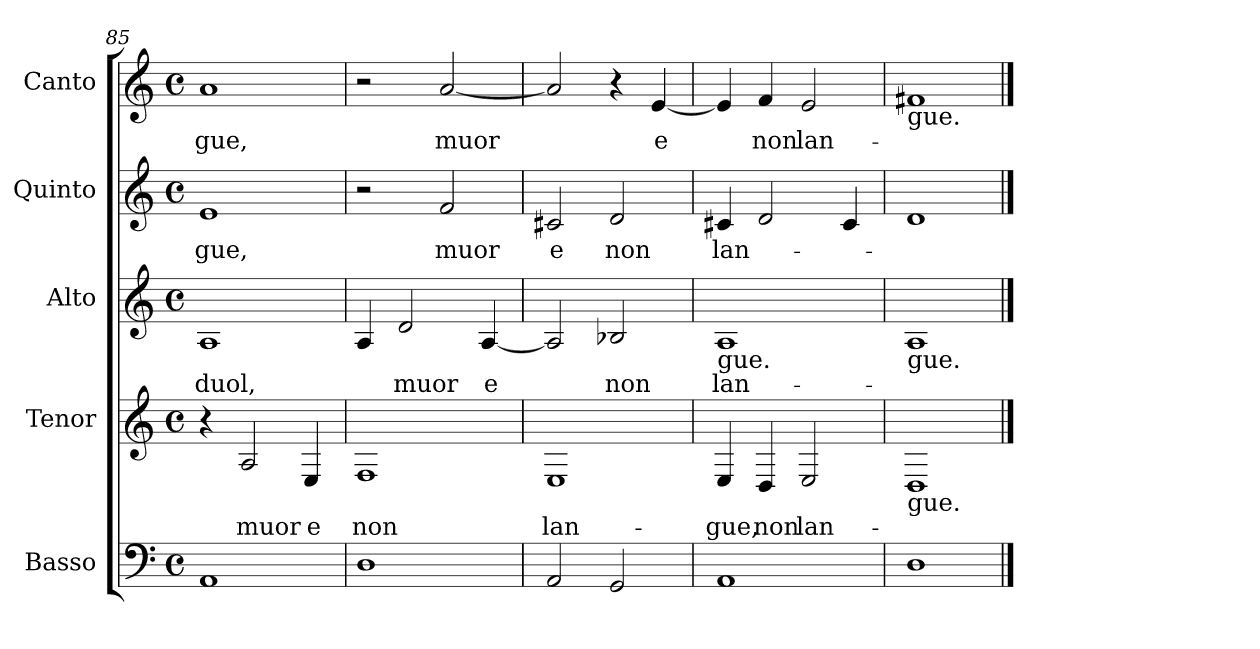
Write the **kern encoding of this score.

**kern	**kern	**text	**kern	**text	**kern	**text	**kern	**text
*part5	*part4	*part4	*part3	*part3	*part2	*part2	*part1	*part1
*staff5	*staff4	*staff4	*staff3	*staff3	*staff2	*staff2	*staff1	*staff1
*I"Basso	*I"Tenor	*	*I"Alto	*	*I"Quinto	*	*I"Canto	*
*I'B.	*I'T.	*	*I'A.	*	*I'Q.	*	*I'C.	*
*clefF4	*clefG2	*	*clefG2	*	*clefG2	*	*clefG2	*
*k[]	*k[]	*	*k[]	*	*k[]	*	*k[]	*
*M4/4	*M4/4	*	*M4/4	*	*M4/4	*	*M4/4	*
*met(c)	*met(c)	*	*met(c)	*	*met(c)	*	*met(c)	*
=85	=85	=85	=85	=85	=85	=85	=85	=85
!	!	!	!	!LO:LY:b	!	!LO:LY:b	!	!LO:LY:b
1AA	4r	.	1A	-duol,	1e	-gue,	1a	-gue,
!	!	!LO:LY:b	!	!	!	!	!	!
.	2A/	-muor	.	.	.	.	.	.
!	!	!LO:LY:b	!	!	!	!	!	!
.	4E/	-e	.	.	.	.	.	.
=86	=86	=86	=86	=86	=86	=86	=86	=86
!	!	!LO:LY:b	!	!	!	!	!	!
1D	1F	-non	4A/	.	2r	.	2r	.
!	!	!	!	!LO:LY:b	!	!	!	!
.	.	.	2d/	-muor	.	.	.	.
!	!	!	!	!	!	!LO:LY:b	!	!LO:LY:b
.	.	.	.	.	2f/	-muor	[2a/	-muor
!	!	!	!	!LO:LY:b	!	!	!	!
.	.	.	[4A/	-e	.	.	.	.
=87	=87	=87	=87	=87	=87	=87	=87	=87
!	!	!LO:LY:b	!	!	!	!LO:LY:b	!	!
2AA/	1E	-lan-	2A/]	.	2c#X/	-e	2a/]	.
!	!	!	!	!LO:LY:b	!	!LO:LY:b	!	!
2GG/	.	.	2B-X/	-non	2d/	-non	4r	.
!	!	!	!	!	!	!	!	!LO:LY:b
.	.	.	.	.	.	.	[4e/	-e
=88	=88	=88	=88	=88	=88	=88	=88	=88
!	!	!	!LO:TX:b:t=gue.	!	!	!	!	!
!	!	!LO:LY:b	!	!LO:LY:b	!	!LO:LY:b	!	!
1AA	4E/	-gue,	1A	-lan-	4c#X/	-lan-	4e/]	.
!	!	!LO:LY:b	!	!	!	!	!	!LO:LY:b
.	4D/	-non	.	.	2d/	.	4f/	-non
!	!	!LO:LY:b	!	!	!	!	!	!LO:LY:b
.	2E/	-lan-	.	.	.	.	2e/	-lan-
.	.	.	.	.	4c#/	.	.	.
!!LO:LB:g=z
=89	=89	=89	=89	=89	=89	=89	=89	=89
!	!	!	!	!	!	!	!LO:TX:b:t=gue.	!
!	!	!	!LO:TX:b:t=gue.	!	!	!	!	!
!	!LO:TX:b:t=gue.	!	!	!	!	!	!	!
1D	1D	.	1A	.	1d	.	1f#X	.
==	==	==	==	==	==	==	==	==
*-	*-	*-	*-	*-	*-	*-	*-	*-
